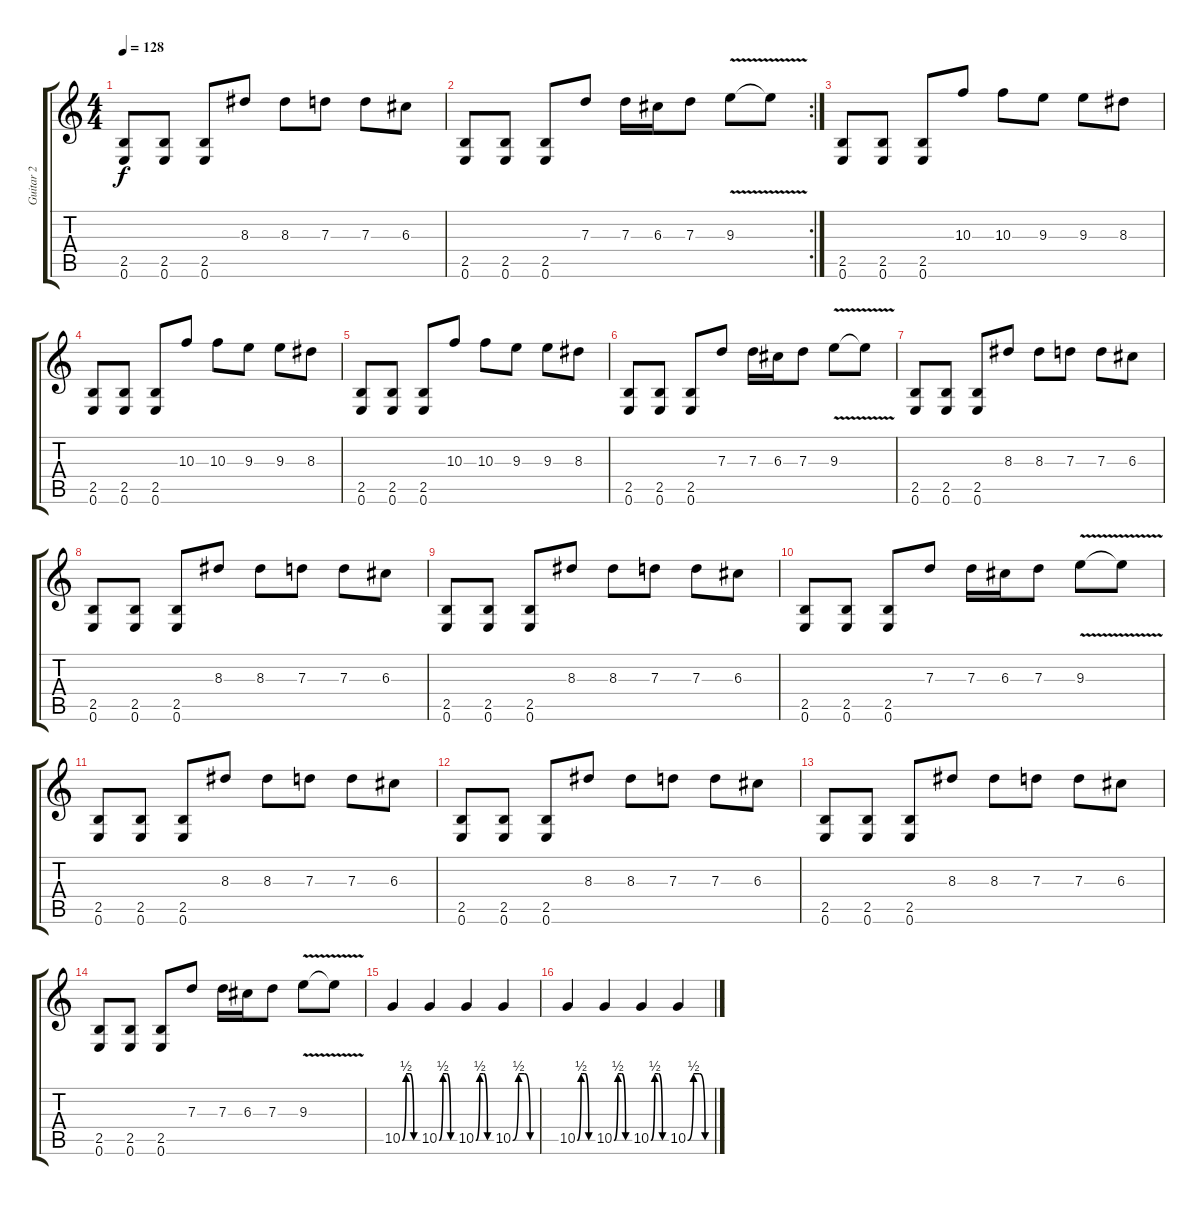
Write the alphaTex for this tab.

\track ("Guitar 2" "Guitar 2") {instrument overdrivenguitar}
\staff {score tabs}
\tuning (E4 B3 G3 D3 A2 E2) {hide}
\ts (4 4)
\tempo 128
\clef g2
\ks c
(2.5 0.6).8{dy f} (2.5 0.6).8 (2.5 0.6).8 8.3.8 8.3.8 7.3.8 7.3.8 6.3.8 |
\rc 2
(2.5 0.6).8 (2.5 0.6).8 (2.5 0.6).8 7.3.8 7.3.16 6.3.16 7.3.8 9.3{v}.8 9.3{t}.8 |
(2.5 0.6).8 (2.5 0.6).8 (2.5 0.6).8 10.3.8 10.3.8 9.3.8 9.3.8 8.3.8 |
(2.5 0.6).8 (2.5 0.6).8 (2.5 0.6).8 10.3.8 10.3.8 9.3.8 9.3.8 8.3.8 |
(2.5 0.6).8 (2.5 0.6).8 (2.5 0.6).8 10.3.8 10.3.8 9.3.8 9.3.8 8.3.8 |
(2.5 0.6).8 (2.5 0.6).8 (2.5 0.6).8 7.3.8 7.3.16 6.3.16 7.3.8 9.3{v}.8 9.3{t}.8 |
(2.5 0.6).8 (2.5 0.6).8 (2.5 0.6).8 8.3.8 8.3.8 7.3.8 7.3.8 6.3.8 |
(2.5 0.6).8 (2.5 0.6).8 (2.5 0.6).8 8.3.8 8.3.8 7.3.8 7.3.8 6.3.8 |
(2.5 0.6).8 (2.5 0.6).8 (2.5 0.6).8 8.3.8 8.3.8 7.3.8 7.3.8 6.3.8 |
(2.5 0.6).8 (2.5 0.6).8 (2.5 0.6).8 7.3.8 7.3.16 6.3.16 7.3.8 9.3{v}.8 9.3{t}.8 |
(2.5 0.6).8 (2.5 0.6).8 (2.5 0.6).8 8.3.8 8.3.8 7.3.8 7.3.8 6.3.8 |
(2.5 0.6).8 (2.5 0.6).8 (2.5 0.6).8 8.3.8 8.3.8 7.3.8 7.3.8 6.3.8 |
(2.5 0.6).8 (2.5 0.6).8 (2.5 0.6).8 8.3.8 8.3.8 7.3.8 7.3.8 6.3.8 |
(2.5 0.6).8 (2.5 0.6).8 (2.5 0.6).8 7.3.8 7.3.16 6.3.16 7.3.8 9.3{v}.8 9.3{t}.8 |
10.5{be (custom 0 0 15 2 30 2 45 0 60 0)}.4 10.5{be (custom 0 0 15 2 30 2 45 0 60 0)}.4 10.5{be (custom 0 0 15 2 30 2 45 0 60 0)}.4 10.5{be (custom 0 0 15 2 30 2 45 0 60 0)}.4 |
10.5{be (custom 0 0 15 2 30 2 45 0 60 0)}.4 10.5{be (custom 0 0 15 2 30 2 45 0 60 0)}.4 10.5{be (custom 0 0 15 2 30 2 45 0 60 0)}.4 10.5{be (custom 0 0 15 2 30 2 45 0 60 0)}.4
